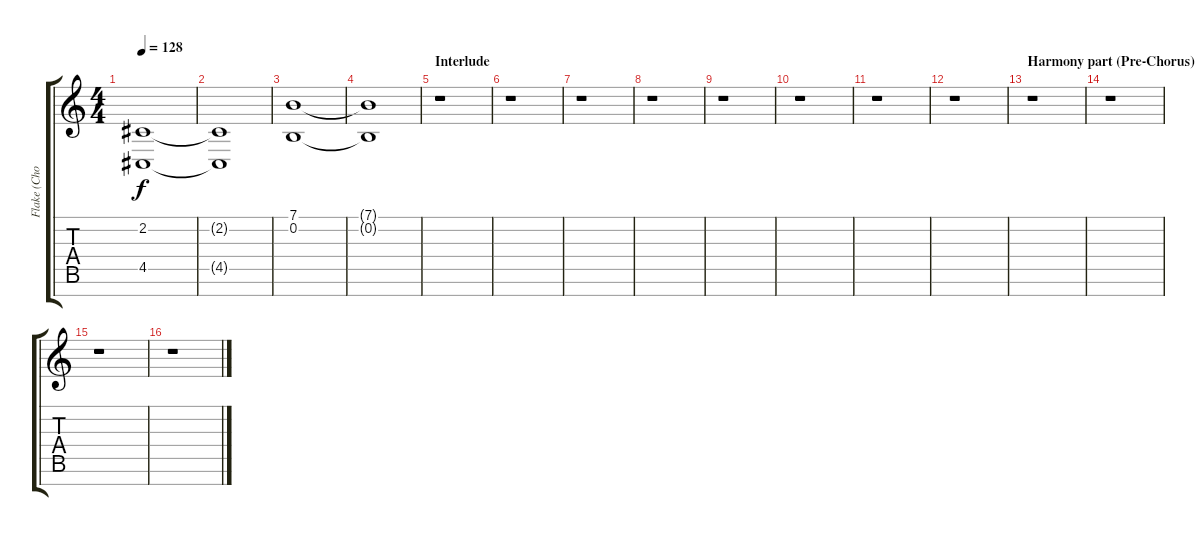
\track ("Flake (Choir)" "Flake (Cho") {instrument choiraahs}
\staff {score tabs}
\tuning (E4 B3 G3 D3 A2 E2 B1) {hide}
\ts (4 4)
\tempo 128
\clef g2
\ks c
(2.2 4.5).1{dy f} |
(2.2{t} 4.5{t}).1 |
(7.1 0.2).1 |
(7.1{t} 0.2{t}).1 |
\section ("" "Interlude")
r.1 |
r.1 |
r.1 |
r.1 |
r.1 |
r.1 |
r.1 |
r.1 |
\section ("" "Harmony part (Pre-Chorus)")
r.1 |
r.1 |
r.1 |
r.1
